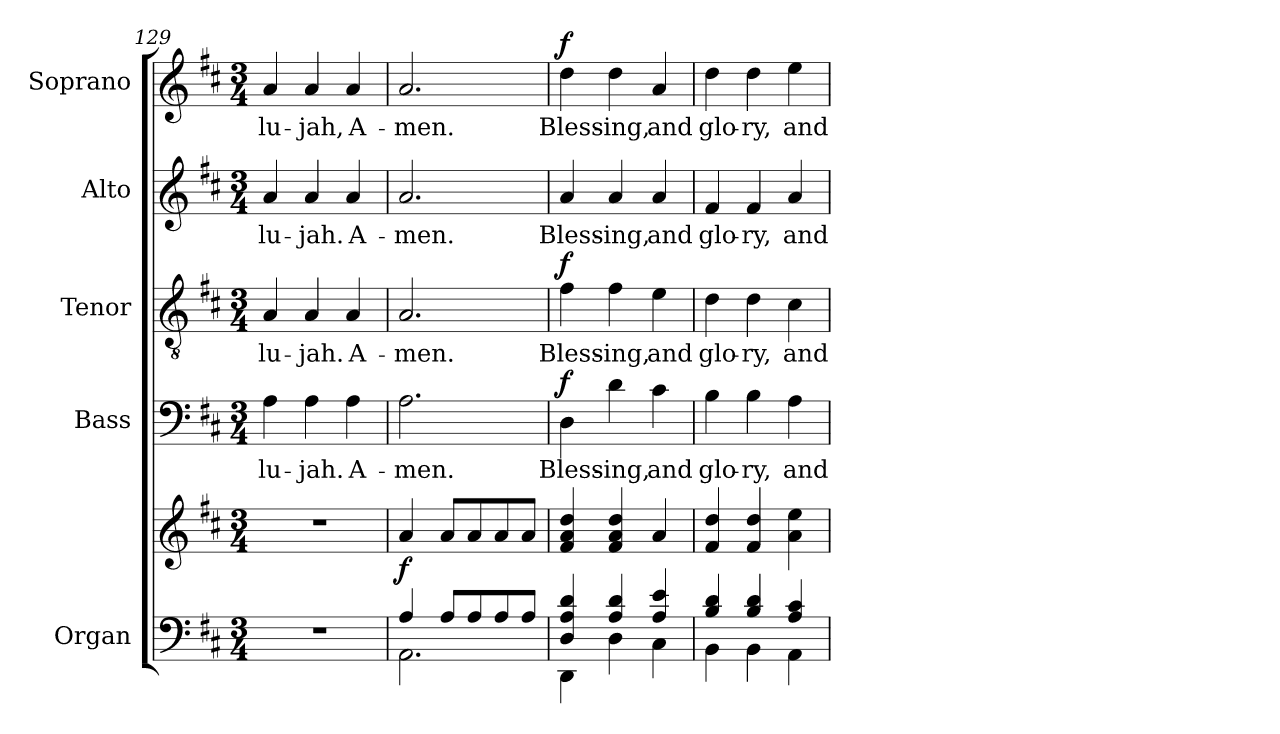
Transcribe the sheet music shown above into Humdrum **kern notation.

**kern	**kern	**dynam	**kern	**text	**dynam	**kern	**text	**dynam	**kern	**text	**kern	**text	**dynam
*part5	*part5	*part5	*part4	*part4	*part4	*part3	*part3	*part3	*part2	*part2	*part1	*part1	*part1
*staff6	*staff5	*staff5/6	*staff4	*staff4	*staff4	*staff3	*staff3	*staff3	*staff2	*staff2	*staff1	*staff1	*staff1
*I"Organ	*	*	*I"Bass	*	*	*I"Tenor	*	*	*I"Alto	*	*I"Soprano	*	*
*I'Org.	*	*	*I'B.	*	*	*I'T.	*	*	*I'A.	*	*I'S.	*	*
*clefF4	*clefG2	*	*clefF4	*	*	*clefGv2	*	*	*clefG2	*	*clefG2	*	*
*	*	*	*	*	*	*ITrd7c12	*	*	*	*	*	*	*
*k[f#c#]	*k[f#c#]	*	*k[f#c#]	*	*	*k[f#c#]	*	*	*k[f#c#]	*	*k[f#c#]	*	*
*D:	*D:	*	*D:	*	*	*D:	*	*	*D:	*	*D:	*	*
*M3/4	*M3/4	*	*M3/4	*	*	*M3/4	*	*	*M3/4	*	*M3/4	*	*
=129	=129	=129	=129	=129	=129	=129	=129	=129	=129	=129	=129	=129	=129
!LO:N:vis=1	!LO:N:vis=1	!	!	!	!	!	!	!	!	!	!	!	!
!	!	!	!	!LO:LY:b:color=#000000	!	!	!	!	!	!	!	!	!
!	!	!	!	!	!	!	!LO:LY:b:color=#000000	!	!	!	!	!	!
!	!	!	!	!	!	!	!	!	!	!LO:LY:b:color=#000000	!	!	!
!	!	!	!	!	!	!	!	!	!	!	!	!LO:LY:b:color=#000000	!
2.r	2.r	.	4Ai\	-lu-	.	4AAi/	-lu-	.	4ai/	-lu-	4ai/	-lu-	.
!	!	!	!	!LO:LY:b:color=#000000	!	!	!	!	!	!	!	!	!
!	!	!	!	!	!	!	!LO:LY:b:color=#000000	!	!	!	!	!	!
!	!	!	!	!	!	!	!	!	!	!LO:LY:b:color=#000000	!	!	!
!	!	!	!	!	!	!	!	!	!	!	!	!LO:LY:b:color=#000000	!
.	.	.	4Ai\	-jah.	.	4AAi/	-jah.	.	4ai/	-jah.	4ai/	-jah,	.
!	!	!	!	!LO:LY:b:color=#000000	!	!	!	!	!	!	!	!	!
!	!	!	!	!	!	!	!LO:LY:b:color=#000000	!	!	!	!	!	!
!	!	!	!	!	!	!	!	!	!	!LO:LY:b:color=#000000	!	!	!
!	!	!	!	!	!	!	!	!	!	!	!	!LO:LY:b:color=#000000	!
.	.	.	4Ai\	A-	.	4AAi/	A-	.	4ai/	A-	4ai/	A-	.
=130	=130	=130	=130	=130	=130	=130	=130	=130	=130	=130	=130	=130	=130
*^	*	*	*	*	*	*	*	*	*	*	*	*	*
!	!	!	!	!	!LO:LY:b:color=#000000	!	!	!	!	!	!	!	!	!
!	!	!	!	!	!	!	!	!LO:LY:b:color=#000000	!	!	!	!	!	!
!	!	!	!	!	!	!	!	!	!	!	!LO:LY:b:color=#000000	!	!	!
!	!	!	!	!	!	!	!	!	!	!	!	!	!LO:LY:b:color=#000000	!
4Ai/	2.AAi\	4ai/	f	2.Ai\	-men.	.	2.AAi/	-men.	.	2.ai/	-men.	2.ai/	-men.	.
8Ai/L	.	8ai/L	.	.	.	.	.	.	.	.	.	.	.	.
8Ai/	.	8ai/	.	.	.	.	.	.	.	.	.	.	.	.
8Ai/	.	8ai/	.	.	.	.	.	.	.	.	.	.	.	.
8Ai/J	.	8ai/J	.	.	.	.	.	.	.	.	.	.	.	.
=131	=131	=131	=131	=131	=131	=131	=131	=131	=131	=131	=131	=131	=131	=131
!	!	!	!	!	!LO:LY:b:color=#000000	!	!	!	!	!	!	!	!	!
!	!	!	!	!	!	!	!	!LO:LY:b:color=#000000	!	!	!	!	!	!
!	!	!	!	!	!	!	!	!	!	!	!LO:LY:b:color=#000000	!	!	!
!	!	!	!	!	!	!	!	!	!	!	!	!	!LO:LY:b:color=#000000	!
4Di/ 4Ai 4di	4DDi\	4f#i/ 4ai 4ddi	.	4Di\	Bless-	f	4F#i\	Bless-	f	4ai/	Bless-	4ddi\	Bless-	f
!	!	!	!	!	!LO:LY:b:color=#000000	!	!	!	!	!	!	!	!	!
!	!	!	!	!	!	!	!	!LO:LY:b:color=#000000	!	!	!	!	!	!
!	!	!	!	!	!	!	!	!	!	!	!LO:LY:b:color=#000000	!	!	!
!	!	!	!	!	!	!	!	!	!	!	!	!	!LO:LY:b:color=#000000	!
4Ai/ 4di	4Di\	4f#i/ 4ai 4ddi	.	4di\	-ing,	.	4F#i\	-ing,	.	4ai/	-ing,	4ddi\	-ing,	.
!	!	!	!	!	!LO:LY:b:color=#000000	!	!	!	!	!	!	!	!	!
!	!	!	!	!	!	!	!	!LO:LY:b:color=#000000	!	!	!	!	!	!
!	!	!	!	!	!	!	!	!	!	!	!LO:LY:b:color=#000000	!	!	!
!	!	!	!	!	!	!	!	!	!	!	!	!	!LO:LY:b:color=#000000	!
4Ai/ 4ei	4C#i\	4ai/	.	4c#i\	and	.	4Ei\	and	.	4ai/	and	4ai/	and	.
=132	=132	=132	=132	=132	=132	=132	=132	=132	=132	=132	=132	=132	=132	=132
!	!	!	!	!	!LO:LY:b:color=#000000	!	!	!	!	!	!	!	!	!
!	!	!	!	!	!	!	!	!LO:LY:b:color=#000000	!	!	!	!	!	!
!	!	!	!	!	!	!	!	!	!	!	!LO:LY:b:color=#000000	!	!	!
!	!	!	!	!	!	!	!	!	!	!	!	!	!LO:LY:b:color=#000000	!
4Bi/ 4di	4BBi\	4f#i/ 4ddi	.	4Bi\	glo-	.	4Di\	glo-	.	4f#i/	glo-	4ddi\	glo-	.
!	!	!	!	!	!LO:LY:b:color=#000000	!	!	!	!	!	!	!	!	!
!	!	!	!	!	!	!	!	!LO:LY:b:color=#000000	!	!	!	!	!	!
!	!	!	!	!	!	!	!	!	!	!	!LO:LY:b:color=#000000	!	!	!
!	!	!	!	!	!	!	!	!	!	!	!	!	!LO:LY:b:color=#000000	!
4Bi/ 4di	4BBi\	4f#i/ 4ddi	.	4Bi\	-ry,	.	4Di\	-ry,	.	4f#i/	-ry,	4ddi\	-ry,	.
!	!	!	!	!	!LO:LY:b:color=#000000	!	!	!	!	!	!	!	!	!
!	!	!	!	!	!	!	!	!LO:LY:b:color=#000000	!	!	!	!	!	!
!	!	!	!	!	!	!	!	!	!	!	!LO:LY:b:color=#000000	!	!	!
!	!	!	!	!	!	!	!	!	!	!	!	!	!LO:LY:b:color=#000000	!
4Ai/ 4c#i	4AAi\	4ai\ 4eei	.	4Ai\	and	.	4C#i\	and	.	4ai/	and	4eei\	and	.
*v	*v	*	*	*	*	*	*	*	*	*	*	*	*	*
=	=	=	=	=	=	=	=	=	=	=	=	=	=
*-	*-	*-	*-	*-	*-	*-	*-	*-	*-	*-	*-	*-	*-
